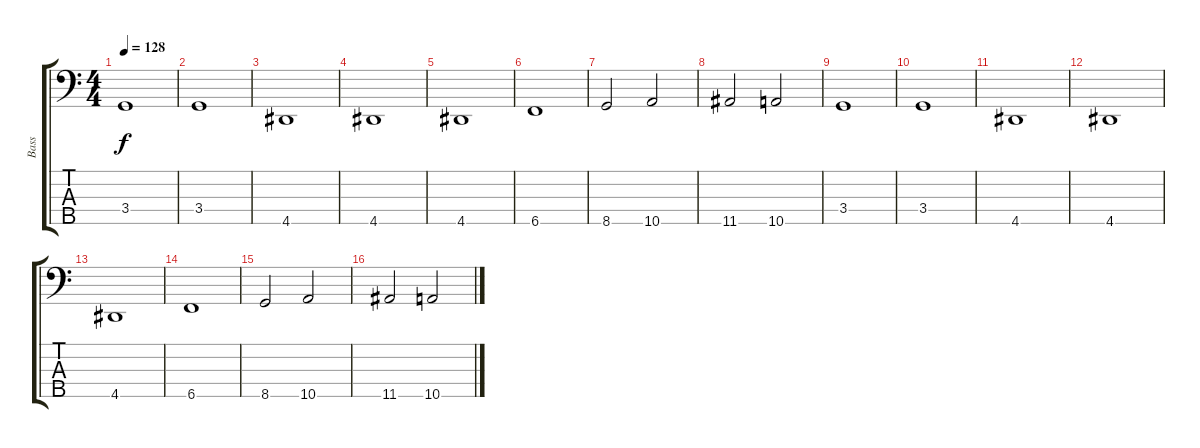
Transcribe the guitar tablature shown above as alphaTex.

\track ("Bass" "Bass") {instrument electricbasspick}
\staff {score tabs}
\tuning (G2 D2 A1 E1 B0) {hide}
\ts (4 4)
\tempo 128
\clef f4
\ks c
3.4.1{dy f} |
3.4.1 |
4.5.1 |
4.5.1 |
4.5.1 |
6.5.1 |
8.5.2 10.5.2 |
11.5.2 10.5.2 |
3.4.1 |
3.4.1 |
4.5.1 |
4.5.1 |
4.5.1 |
6.5.1 |
8.5.2 10.5.2 |
11.5.2 10.5.2
